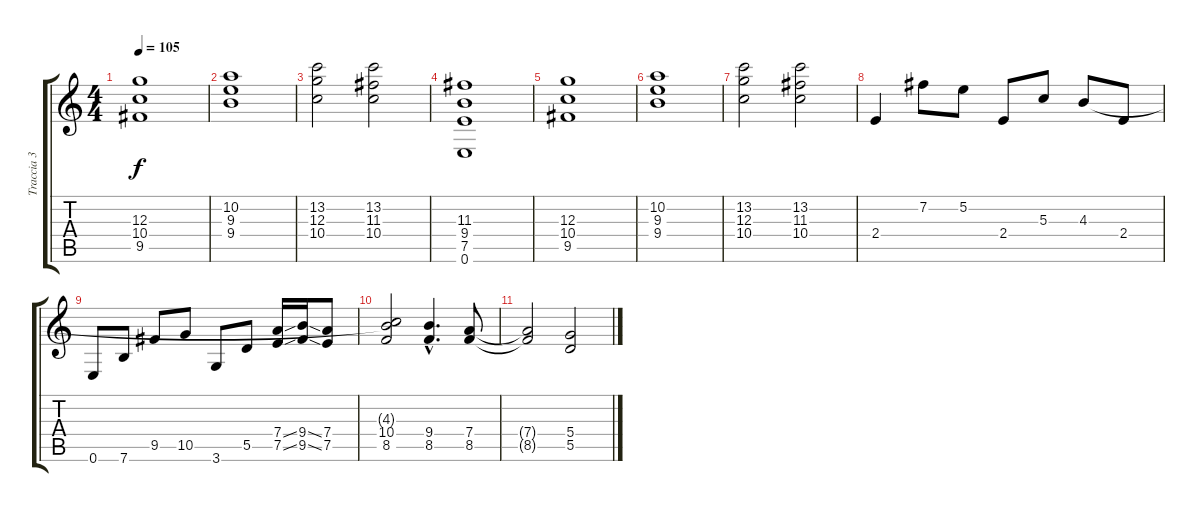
\track ("Traccia 3" "Traccia 3") {instrument distortionguitar}
\staff {score tabs}
\tuning (E4 B3 G3 D3 A2 E2) {hide}
\ts (4 4)
\tempo 105
\clef g2
\ks c
(12.3 10.4 9.5).1{dy f} |
(10.2 9.3 9.4).1 |
(13.2 12.3 10.4).2 (13.2 11.3 10.4).2 |
(11.3 9.4 7.5 0.6).1 |
(12.3 10.4 9.5).1 |
(10.2 9.3 9.4).1 |
(13.2 12.3 10.4).2 (13.2 11.3 10.4).2 |
2.4.4{volume 13} 7.2.8 5.2.8 2.4.8 5.3.8 4.3.8 2.4.8 |
0.6.8 7.6.8 9.5.8 10.5.8 3.6.8 5.5.8 (7.4{ss} 7.5{ss}).16 (9.4{ss} 9.5{ss}).16 (7.4 7.5).8 |
(4.3{t} 10.4 8.5).2 (9.4{hac} 8.5{hac}).4{d} (7.4 8.5).8 |
(7.4{t} 8.5{t}).2 (5.4 5.5).2
